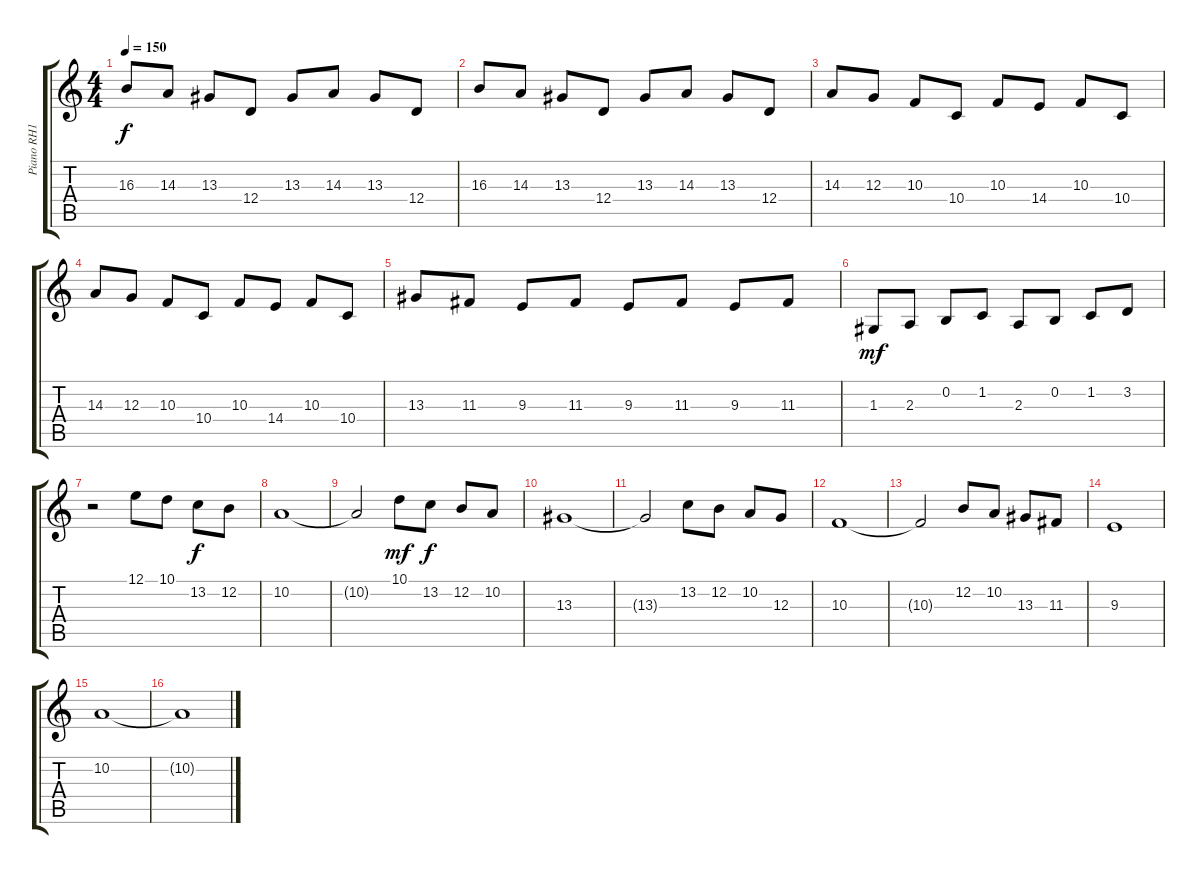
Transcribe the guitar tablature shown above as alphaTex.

\track ("Piano RH1" "Piano RH1") {instrument acousticgrandpiano}
\staff {score tabs}
\tuning (E4 B3 G3 D3 A2 E2) {hide}
\ts (4 4)
\tempo 150
\clef g2
\ks c
16.3.8{dy f} 14.3.8 13.3.8 12.4.8 13.3.8 14.3.8 13.3.8 12.4.8 |
16.3.8 14.3.8 13.3.8 12.4.8 13.3.8 14.3.8 13.3.8 12.4.8 |
14.3.8 12.3.8 10.3.8 10.4.8 10.3.8 14.4.8 10.3.8 10.4.8 |
14.3.8 12.3.8 10.3.8 10.4.8 10.3.8 14.4.8 10.3.8 10.4.8 |
13.3.8 11.3.8 9.3.8 11.3.8 9.3.8 11.3.8 9.3.8 11.3.8 |
1.3.8{dy mf} 2.3.8 0.2.8 1.2.8 2.3.8 0.2.8 1.2.8 3.2.8 |
r.2 12.1.8 10.1.8 13.2.8{dy f} 12.2.8 |
10.2.1 |
10.2{t}.2 10.1.8{dy mf} 13.2.8{dy f} 12.2.8 10.2.8 |
13.3.1 |
13.3{t}.2 13.2.8 12.2.8 10.2.8 12.3.8 |
10.3.1 |
10.3{t}.2 12.2.8 10.2.8 13.3.8 11.3.8 |
9.3.1 |
10.2.1 |
10.2{t}.1
